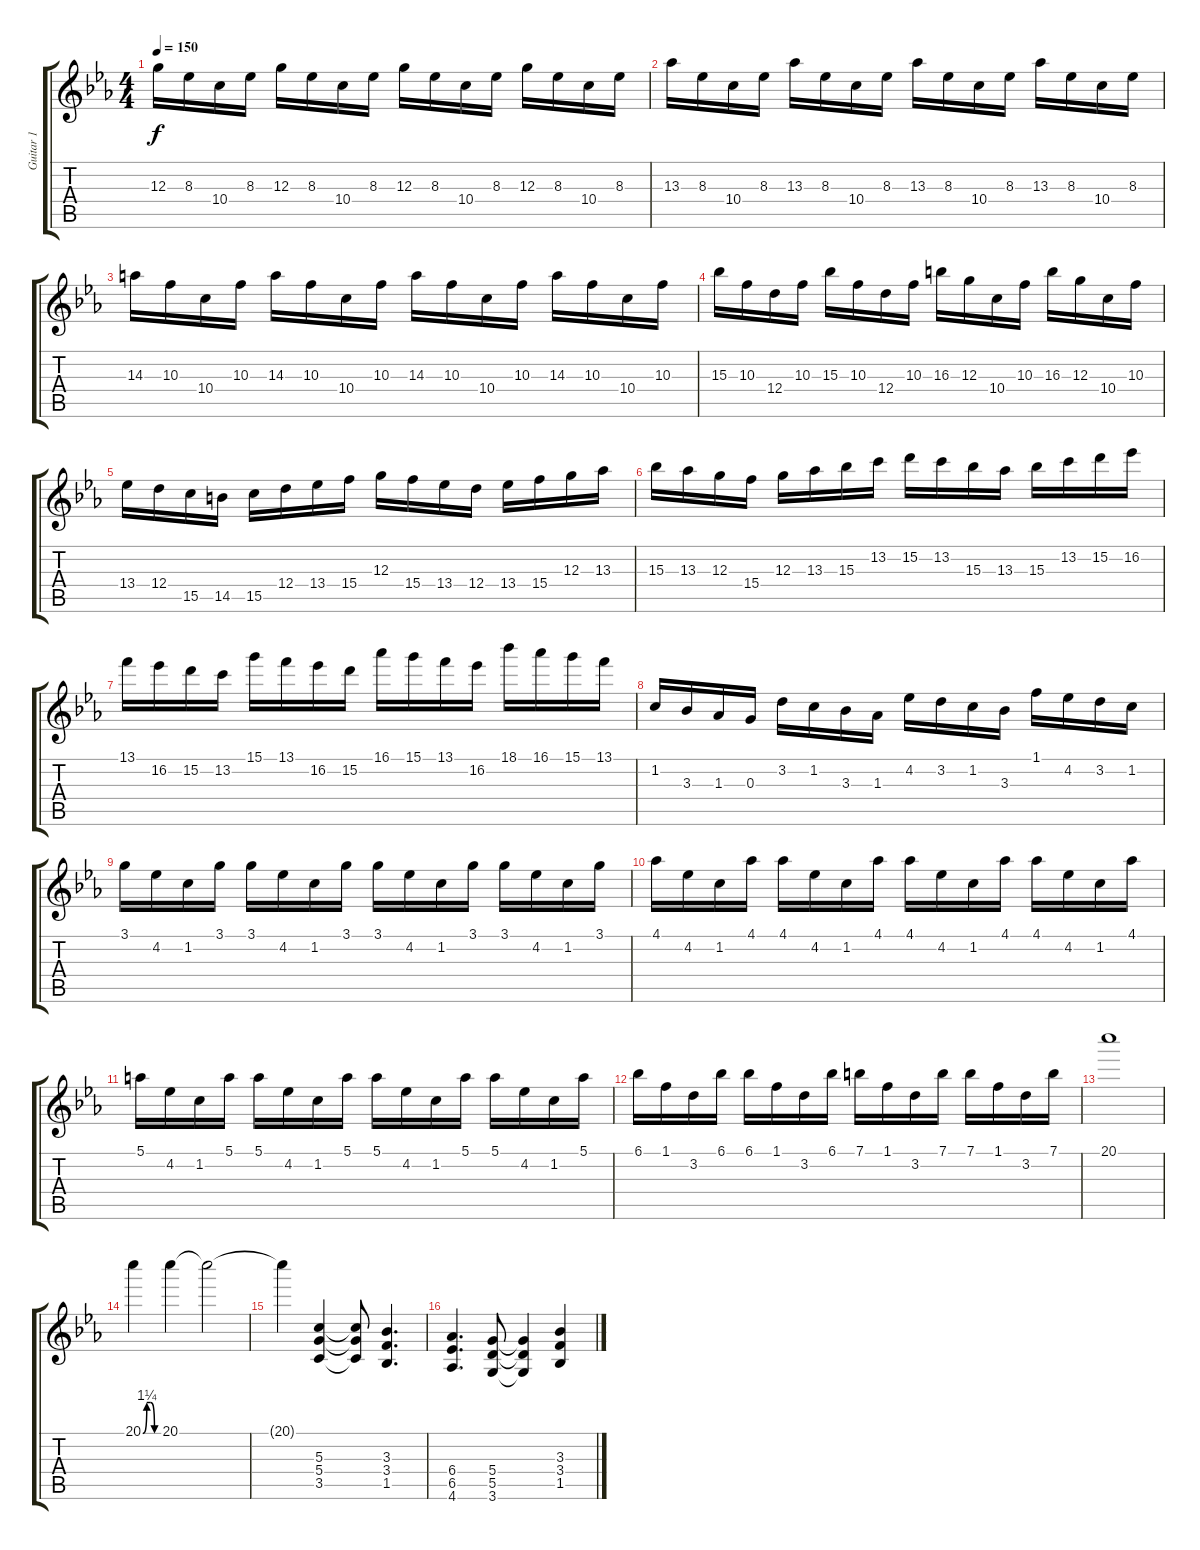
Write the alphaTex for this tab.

\track ("Guitar 1" "Guitar 1") {instrument acousticguitarnylon}
\staff {score tabs}
\tuning (E4 B3 G3 D3 A2 E2) {hide}
\ts (4 4)
\tempo 150
\clef g2
\ks eb
12.3.16{dy f} 8.3.16 10.4.16 8.3.16 12.3.16 8.3.16 10.4.16 8.3.16 12.3.16 8.3.16 10.4.16 8.3.16 12.3.16 8.3.16 10.4.16 8.3.16 |
13.3.16 8.3.16 10.4.16 8.3.16 13.3.16 8.3.16 10.4.16 8.3.16 13.3.16 8.3.16 10.4.16 8.3.16 13.3.16 8.3.16 10.4.16 8.3.16 |
14.3.16 10.3.16 10.4.16 10.3.16 14.3.16 10.3.16 10.4.16 10.3.16 14.3.16 10.3.16 10.4.16 10.3.16 14.3.16 10.3.16 10.4.16 10.3.16 |
15.3.16 10.3.16 12.4.16 10.3.16 15.3.16 10.3.16 12.4.16 10.3.16 16.3.16 12.3.16 10.4.16 10.3.16 16.3.16 12.3.16 10.4.16 10.3.16 |
13.4.16{volume 15} 12.4.16 15.5.16 14.5.16 15.5.16 12.4.16 13.4.16 15.4.16 12.3.16 15.4.16 13.4.16 12.4.16 13.4.16 15.4.16 12.3.16 13.3.16 |
15.3.16 13.3.16 12.3.16 15.4.16 12.3.16 13.3.16 15.3.16 13.2.16 15.2.16 13.2.16 15.3.16 13.3.16 15.3.16 13.2.16 15.2.16 16.2.16 |
13.1.16 16.2.16 15.2.16 13.2.16 15.1.16 13.1.16 16.2.16 15.2.16 16.1.16 15.1.16 13.1.16 16.2.16 18.1.16 16.1.16 15.1.16 13.1.16 |
1.2.16 3.3.16 1.3.16 0.3.16 3.2.16 1.2.16 3.3.16 1.3.16 4.2.16 3.2.16 1.2.16 3.3.16 1.1.16 4.2.16 3.2.16 1.2.16 |
3.1.16 4.2.16 1.2.16 3.1.16 3.1.16 4.2.16 1.2.16 3.1.16 3.1.16 4.2.16 1.2.16 3.1.16 3.1.16 4.2.16 1.2.16 3.1.16 |
4.1.16 4.2.16 1.2.16 4.1.16 4.1.16 4.2.16 1.2.16 4.1.16 4.1.16 4.2.16 1.2.16 4.1.16 4.1.16 4.2.16 1.2.16 4.1.16 |
5.1.16 4.2.16 1.2.16 5.1.16 5.1.16 4.2.16 1.2.16 5.1.16 5.1.16 4.2.16 1.2.16 5.1.16 5.1.16 4.2.16 1.2.16 5.1.16 |
6.1.16 1.1.16 3.2.16 6.1.16 6.1.16 1.1.16 3.2.16 6.1.16 7.1.16 1.1.16 3.2.16 7.1.16 7.1.16 1.1.16 3.2.16 7.1.16 |
20.1.1 |
20.1{be (custom 0 0 15 5 30 5 45 0 60 0)}.4 20.1.4 20.1{t}.2 |
20.1{t}.4 (5.3 5.4 3.5).4 (5.3{t} 5.4{t} 3.5{t}).8 (3.3 3.4 1.5).4{d} |
(6.4 6.5 4.6).4{d} (5.4 5.5 3.6).8 (5.4{t} 5.5{t} 3.6{t}).4 (3.3 3.4 1.5).4
